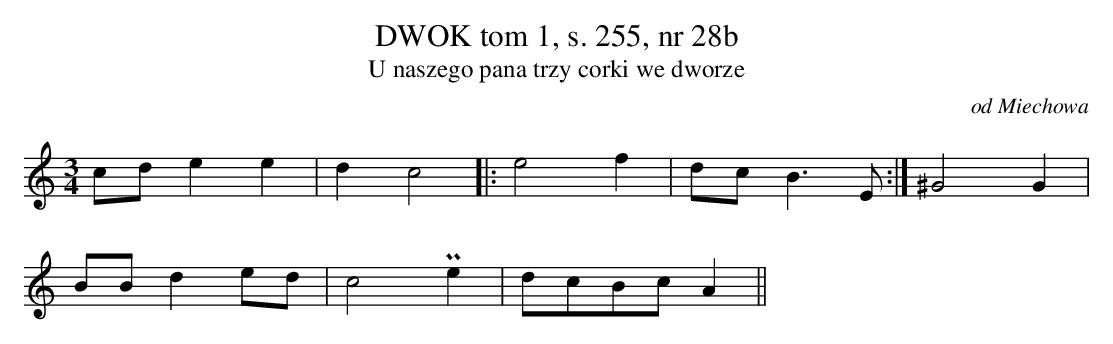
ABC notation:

X:1
T:DWOK tom 1, s. 255, nr 28b
T:U naszego pana trzy corki we dworze
O:od Miechowa
M:3/4
L:1/8
K:C
cde2e2 | d2c4 |: e4f2 | dcB3E :|^G4G2 |
 BBd2ed | c4 P e2 | dcBcA2||
